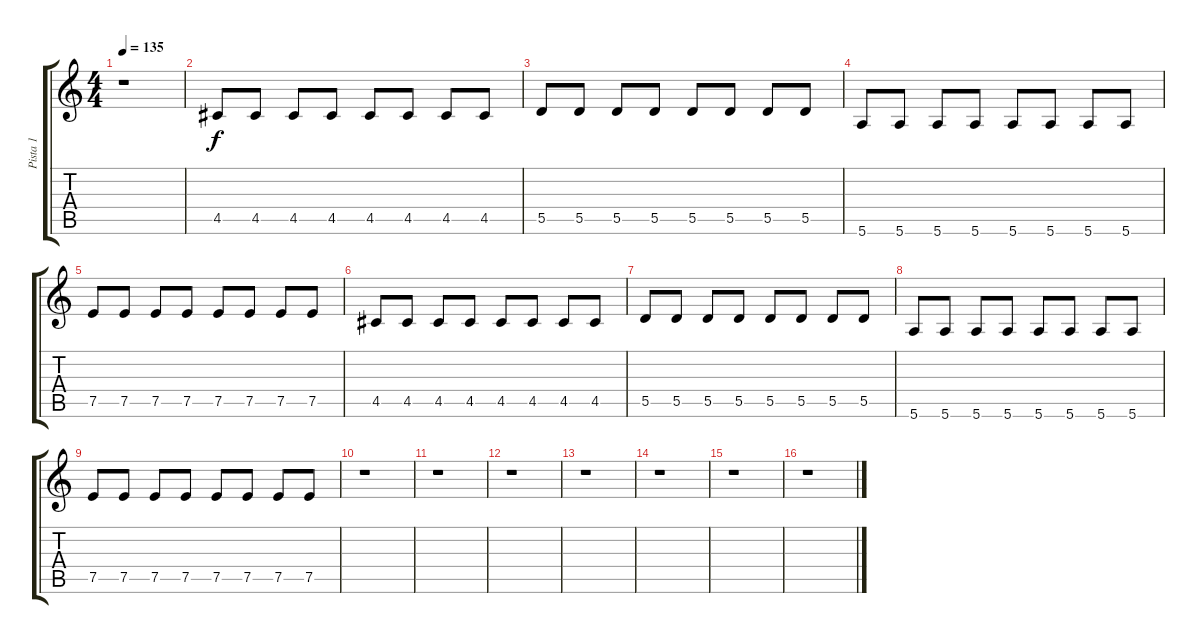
\track ("Pista 1" "Pista 1") {instrument electricguitarclean}
\staff {score tabs}
\tuning (E4 B3 G3 D3 A2 E2) {hide}
\ts (4 4)
\tempo 135
\clef g2
\ks c
r.1{dy f} |
4.5.8 4.5.8 4.5.8 4.5.8 4.5.8 4.5.8 4.5.8 4.5.8 |
5.5.8 5.5.8 5.5.8 5.5.8 5.5.8 5.5.8 5.5.8 5.5.8 |
5.6.8 5.6.8 5.6.8 5.6.8 5.6.8 5.6.8 5.6.8 5.6.8 |
7.5.8 7.5.8 7.5.8 7.5.8 7.5.8 7.5.8 7.5.8 7.5.8 |
4.5.8 4.5.8 4.5.8 4.5.8 4.5.8 4.5.8 4.5.8 4.5.8 |
5.5.8 5.5.8 5.5.8 5.5.8 5.5.8 5.5.8 5.5.8 5.5.8 |
5.6.8 5.6.8 5.6.8 5.6.8 5.6.8 5.6.8 5.6.8 5.6.8 |
7.5.8 7.5.8 7.5.8 7.5.8 7.5.8 7.5.8 7.5.8 7.5.8 |
r.1 |
r.1 |
r.1 |
r.1 |
r.1 |
r.1 |
r.1
